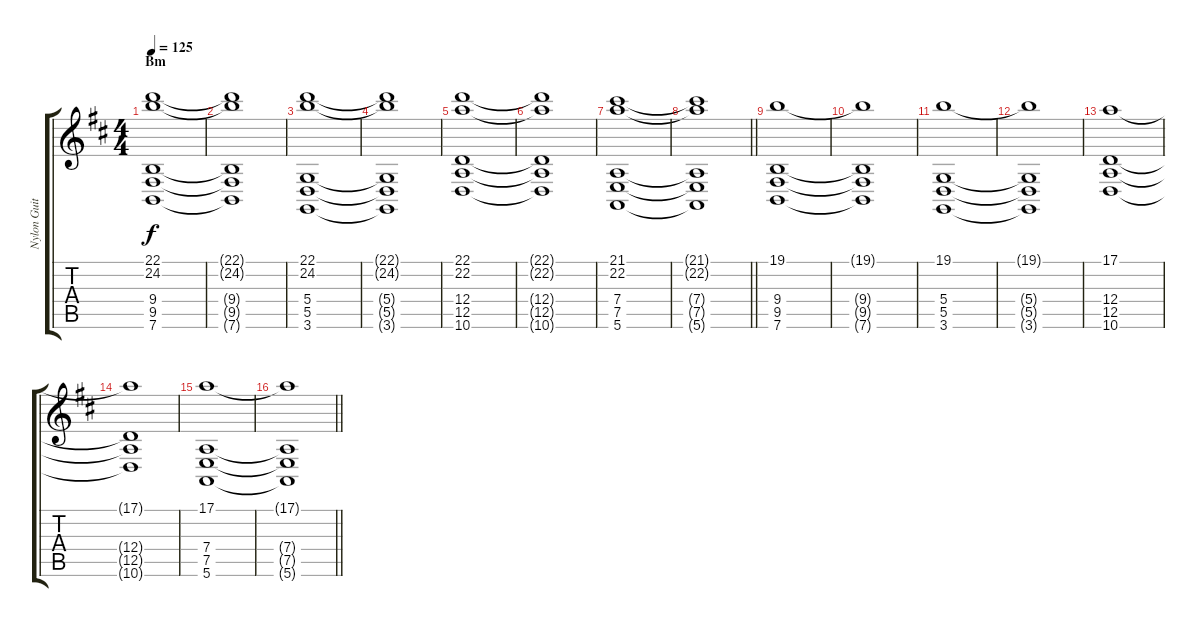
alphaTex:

\track ("Nylon Guitar" "Nylon Guit") {instrument stringensemble1}
\staff {score tabs}
\tuning (E4 B3 G3 D3 A2 E2) {hide}
\ts (4 4)
\section ("" "Bm")
\tempo 125
\clef g2
\ks bminor
(22.1 24.2 9.4 9.5 7.6).1{dy f} |
(22.1{t} 24.2{t} 9.4{t} 9.5{t} 7.6{t}).1 |
(22.1 24.2 5.4 5.5 3.6).1 |
(22.1{t} 24.2{t} 5.4{t} 5.5{t} 3.6{t}).1 |
(22.1 22.2 12.4 12.5 10.6).1 |
(22.1{t} 22.2{t} 12.4{t} 12.5{t} 10.6{t}).1 |
(21.1 22.2 7.4 7.5 5.6).1 |
\barLineRight lightlight
(21.1{t} 22.2{t} 7.4{t} 7.5{t} 5.6{t}).1 |
\section ("" "")
(19.1 9.4 9.5 7.6).1 |
(19.1{t} 9.4{t} 9.5{t} 7.6{t}).1 |
(19.1 5.4 5.5 3.6).1 |
(19.1{t} 5.4{t} 5.5{t} 3.6{t}).1 |
(17.1 12.4 12.5 10.6).1 |
(17.1{t} 12.4{t} 12.5{t} 10.6{t}).1 |
(17.1 7.4 7.5 5.6).1 |
\barLineRight lightlight
(17.1{t} 7.4{t} 7.5{t} 5.6{t}).1
